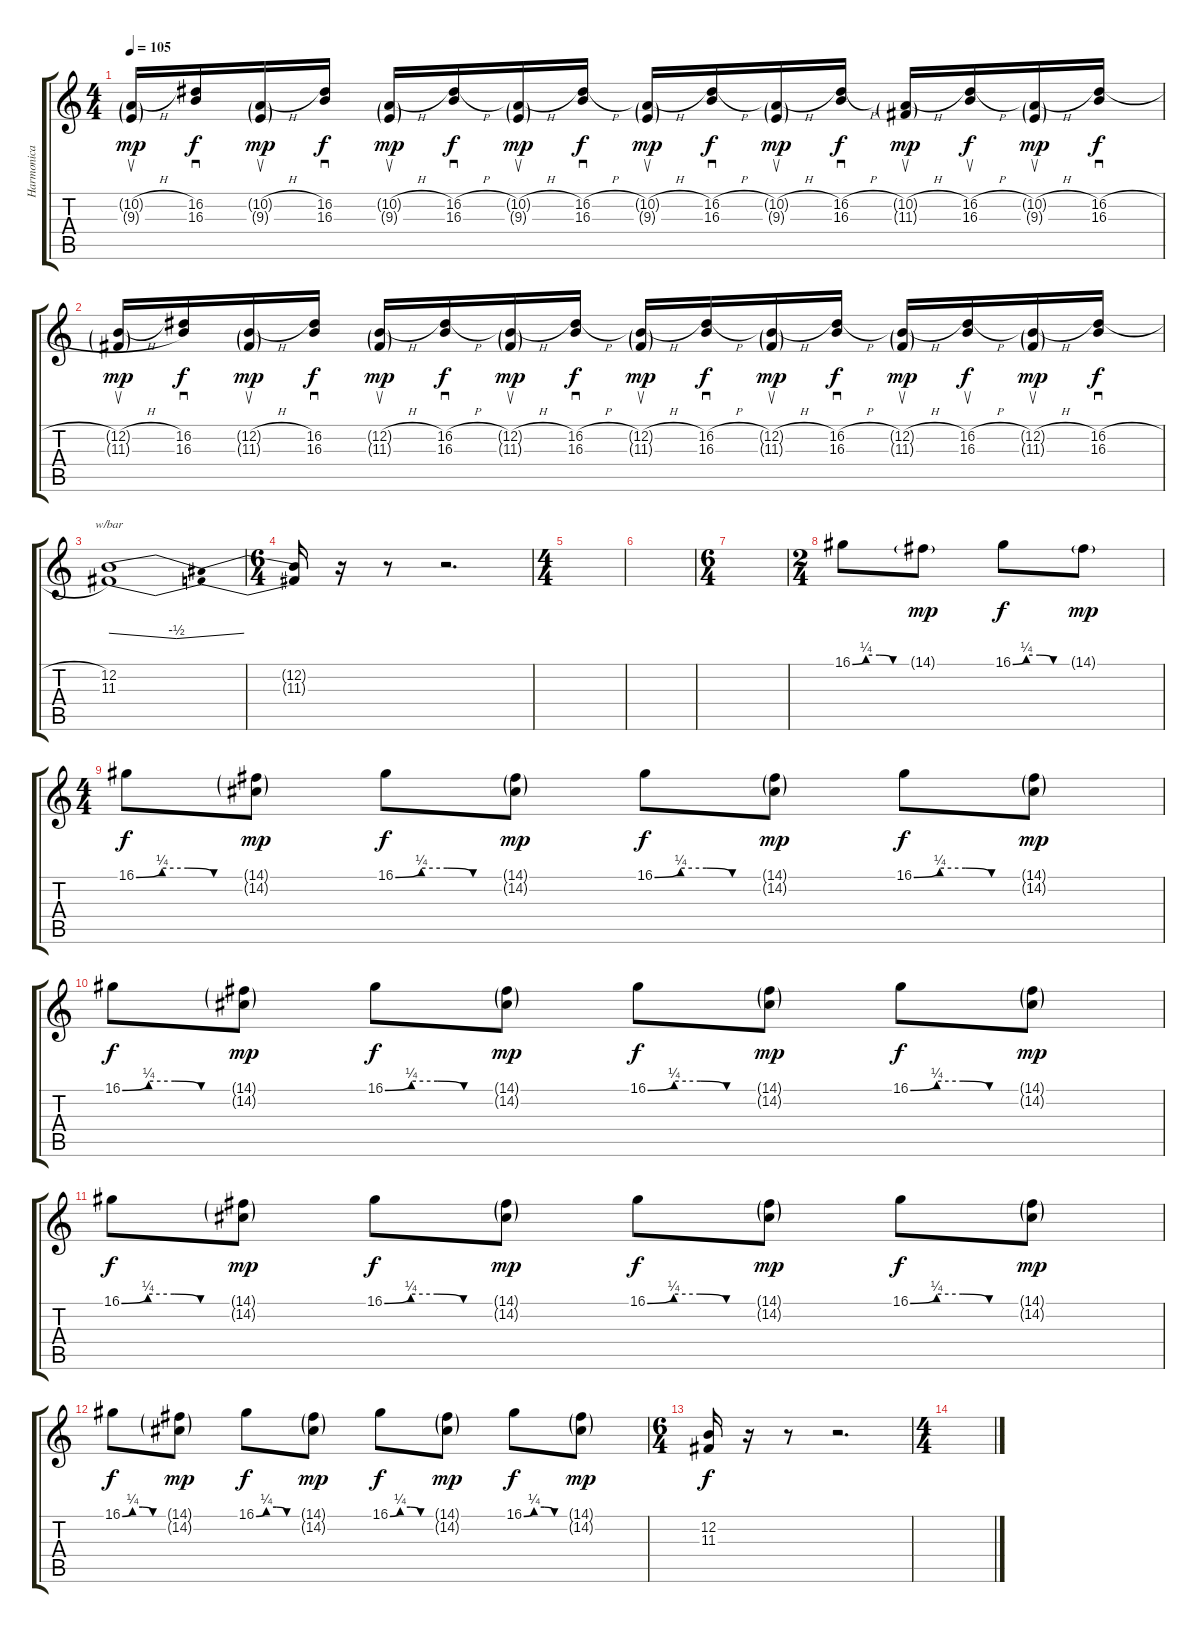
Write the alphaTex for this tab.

\track ("Harmonica" "Harmonica") {instrument harmonica}
\staff {score tabs}
\tuning (E4 B3 G3 D3 A2 E2) {hide}
\ts (4 4)
\tempo 105
\clef g2
\ks c
(10.2{h g} 9.3{g}).16{su dy mp} (16.2 16.3).16{sd dy f} (10.2{h g} 9.3{g}).16{su dy mp} (16.2 16.3).16{sd dy f} (10.2{h g} 9.3{g}).16{su dy mp} (16.2{h} 16.3).16{sd dy f} (10.2{h g} 9.3{g}).16{su dy mp} (16.2{h} 16.3).16{sd dy f} (10.2{h g} 9.3{g}).16{su dy mp} (16.2{h} 16.3).16{sd dy f} (10.2{h g} 9.3{g}).16{su dy mp} (16.2{h} 16.3).16{sd dy f} (10.2{h g} 11.3{g}).16{su dy mp} (16.2{h} 16.3).16{su dy f} (10.2{h g} 9.3{g}).16{su dy mp} (16.2{h} 16.3).16{sd dy f} |
(12.2{h g} 11.3{g}).16{su dy mp} (16.2 16.3).16{sd dy f} (12.2{h g} 11.3{g}).16{su dy mp} (16.2 16.3).16{sd dy f} (12.2{h g} 11.3{g}).16{su dy mp} (16.2{h} 16.3).16{sd dy f} (12.2{h g} 11.3{g}).16{su dy mp} (16.2{h} 16.3).16{sd dy f} (12.2{h g} 11.3{g}).16{su dy mp} (16.2{h} 16.3).16{sd dy f} (12.2{h g} 11.3{g}).16{su dy mp} (16.2{h} 16.3).16{sd dy f} (12.2{h g} 11.3{g}).16{su dy mp} (16.2{h} 16.3).16{su dy f} (12.2{h g} 11.3{g}).16{su dy mp} (16.2{h} 16.3).16{sd dy f} |
(12.2 11.3).1{tbe (dip default 0 0 45 -2 60 0)} |
\ts (6 4)
(12.2{t} 11.3{t}).16 r.16 r.8 r.2{d} |
\ts (4 4)
|
|
\ts (6 4)
|
\ts (2 4)
16.1{be (custom 0 0 15 1 30 1 45 0 60 0)}.8 14.1{g}.8{dy mp} 16.1{be (custom 0 0 15 1 30 1 45 0 60 0)}.8{dy f} 14.1{g}.8{dy mp} |
\ts (4 4)
16.1{be (custom 0 0 15 1 30 1 45 0 60 0)}.8{dy f} (14.1{g} 14.2{g}).8{dy mp} 16.1{be (custom 0 0 15 1 30 1 45 0 60 0)}.8{dy f} (14.1{g} 14.2{g}).8{dy mp} 16.1{be (custom 0 0 15 1 30 1 45 0 60 0)}.8{dy f} (14.1{g} 14.2{g}).8{dy mp} 16.1{be (custom 0 0 15 1 30 1 45 0 60 0)}.8{dy f} (14.1{g} 14.2{g}).8{dy mp} |
16.1{be (custom 0 0 15 1 30 1 45 0 60 0)}.8{dy f} (14.1{g} 14.2{g}).8{dy mp} 16.1{be (custom 0 0 15 1 30 1 45 0 60 0)}.8{dy f} (14.1{g} 14.2{g}).8{dy mp} 16.1{be (custom 0 0 15 1 30 1 45 0 60 0)}.8{dy f} (14.1{g} 14.2{g}).8{dy mp} 16.1{be (custom 0 0 15 1 30 1 45 0 60 0)}.8{dy f} (14.1{g} 14.2{g}).8{dy mp} |
16.1{be (custom 0 0 15 1 30 1 45 0 60 0)}.8{dy f} (14.1{g} 14.2{g}).8{dy mp} 16.1{be (custom 0 0 15 1 30 1 45 0 60 0)}.8{dy f} (14.1{g} 14.2{g}).8{dy mp} 16.1{be (custom 0 0 15 1 30 1 45 0 60 0)}.8{dy f} (14.1{g} 14.2{g}).8{dy mp} 16.1{be (custom 0 0 15 1 30 1 45 0 60 0)}.8{dy f} (14.1{g} 14.2{g}).8{dy mp} |
16.1{be (custom 0 0 15 1 30 1 45 0 60 0)}.8{dy f} (14.1{g} 14.2{g}).8{dy mp} 16.1{be (custom 0 0 15 1 30 1 45 0 60 0)}.8{dy f} (14.1{g} 14.2{g}).8{dy mp} 16.1{be (custom 0 0 15 1 30 1 45 0 60 0)}.8{dy f} (14.1{g} 14.2{g}).8{dy mp} 16.1{be (custom 0 0 15 1 30 1 45 0 60 0)}.8{dy f} (14.1{g} 14.2{g}).8{dy mp} |
\ts (6 4)
(12.2 11.3).16{dy f} r.16 r.8 r.2{d} |
\ts (4 4)
